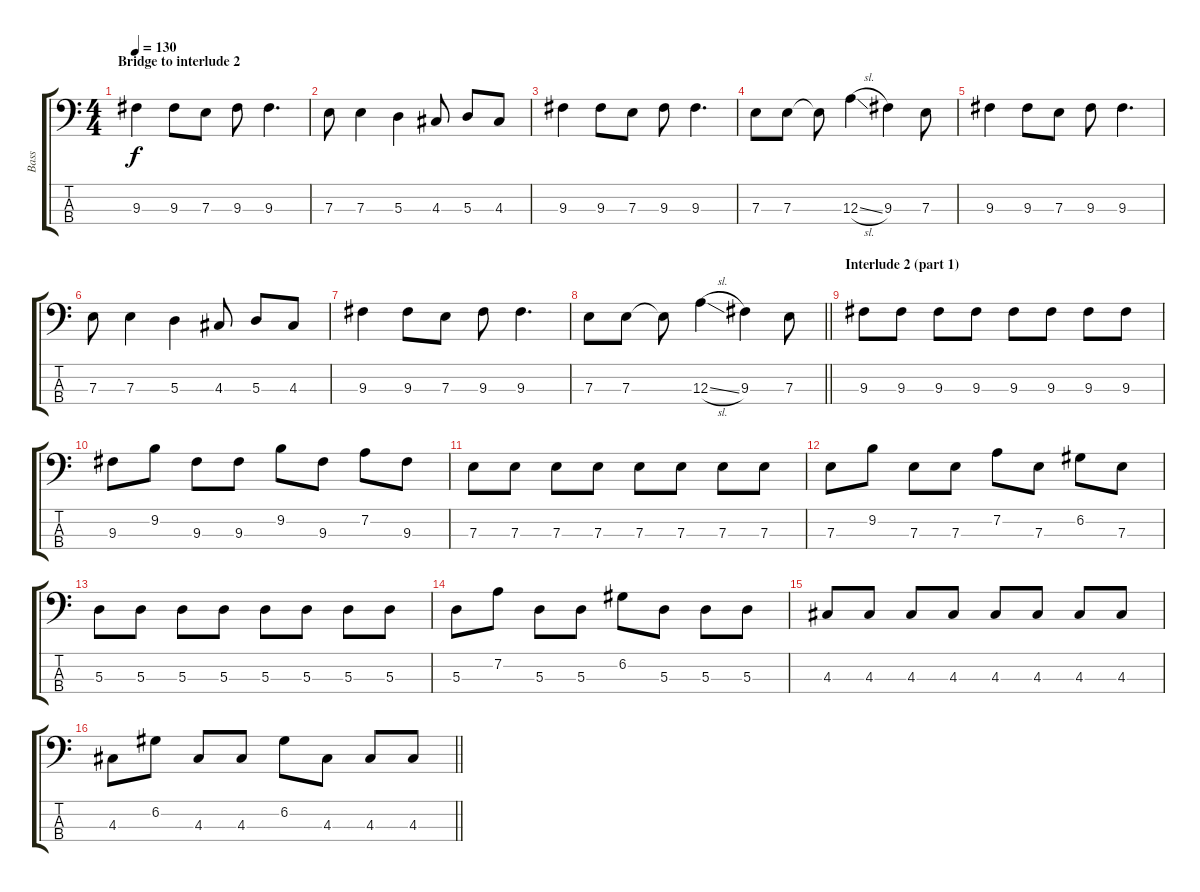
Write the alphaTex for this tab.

\track ("Bass" "Bass") {instrument electricbassfinger}
\staff {score tabs}
\tuning (G2 D2 A1 E1) {hide}
\ts (4 4)
\section ("" "Bridge to interlude 2")
\tempo 130
\clef f4
\ks c
9.3.4{dy f} 9.3.8 7.3.8 9.3.8 9.3.4{d} |
7.3.8 7.3.4 5.3.4 4.3.8 5.3.8 4.3.8 |
9.3.4 9.3.8 7.3.8 9.3.8 9.3.4{d} |
7.3.8 7.3.8 7.3{t}.8 12.3{sl}.4 9.3.4 7.3.8 |
9.3.4 9.3.8 7.3.8 9.3.8 9.3.4{d} |
7.3.8 7.3.4 5.3.4 4.3.8 5.3.8 4.3.8 |
9.3.4 9.3.8 7.3.8 9.3.8 9.3.4{d} |
\barLineRight lightlight
7.3.8 7.3.8 7.3{t}.8 12.3{sl}.4 9.3.4 7.3.8 |
\section ("" "Interlude 2 (part 1)")
9.3.8 9.3.8 9.3.8 9.3.8 9.3.8 9.3.8 9.3.8 9.3.8 |
9.3.8 9.2.8 9.3.8 9.3.8 9.2.8 9.3.8 7.2.8 9.3.8 |
7.3.8 7.3.8 7.3.8 7.3.8 7.3.8 7.3.8 7.3.8 7.3.8 |
7.3.8 9.2.8 7.3.8 7.3.8 7.2.8 7.3.8 6.2.8 7.3.8 |
5.3.8 5.3.8 5.3.8 5.3.8 5.3.8 5.3.8 5.3.8 5.3.8 |
5.3.8 7.2.8 5.3.8 5.3.8 6.2.8 5.3.8 5.3.8 5.3.8 |
4.3.8 4.3.8 4.3.8 4.3.8 4.3.8 4.3.8 4.3.8 4.3.8 |
\barLineRight lightlight
4.3.8 6.2.8 4.3.8 4.3.8 6.2.8 4.3.8 4.3.8 4.3.8
